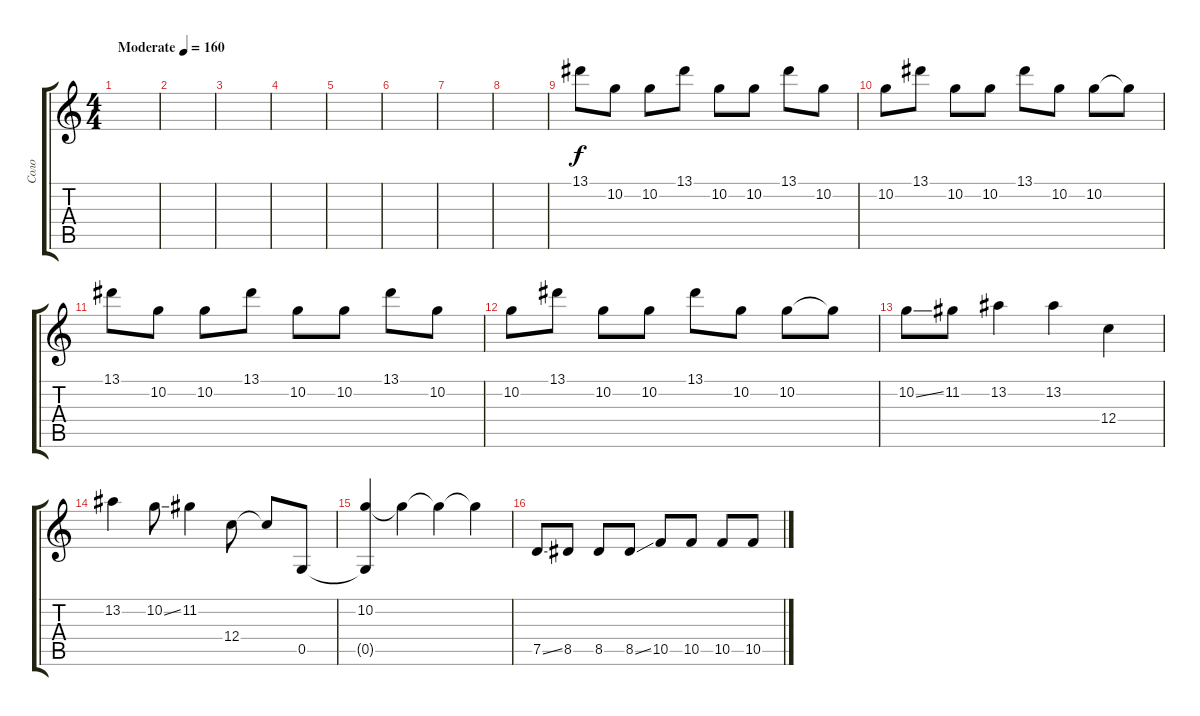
\track ("Соло" "Соло") {instrument overdrivenguitar}
\staff {score tabs}
\tuning (D4 A3 F3 C3 G2 C2) {hide}
\ts (4 4)
\tempo (160 "Moderate")
\clef g2
\ks c
|
|
|
|
|
|
|
|
13.1.8{instrument electricguitarclean} 10.2.8 10.2.8 13.1.8 10.2.8 10.2.8 13.1.8 10.2.8 |
10.2.8 13.1.8 10.2.8 10.2.8 13.1.8 10.2.8 10.2.8 10.2{t}.8 |
13.1.8 10.2.8 10.2.8 13.1.8 10.2.8 10.2.8 13.1.8 10.2.8 |
10.2.8 13.1.8 10.2.8 10.2.8 13.1.8 10.2.8 10.2.8 10.2{t}.8 |
10.2{ss}.8 11.2.8 13.2.4 13.2.4 12.4.4 |
13.2.4 10.2{ss}.8 11.2.4 12.4.8 12.4{t}.8 0.5.8 |
(10.2 0.5{t}).4 10.2{t}.4 10.2{t}.4 10.2{t}.4 |
7.5{ss}.8 8.5.8 8.5.8 8.5{ss}.8 10.5.8 10.5.8 10.5.8 10.5.8
